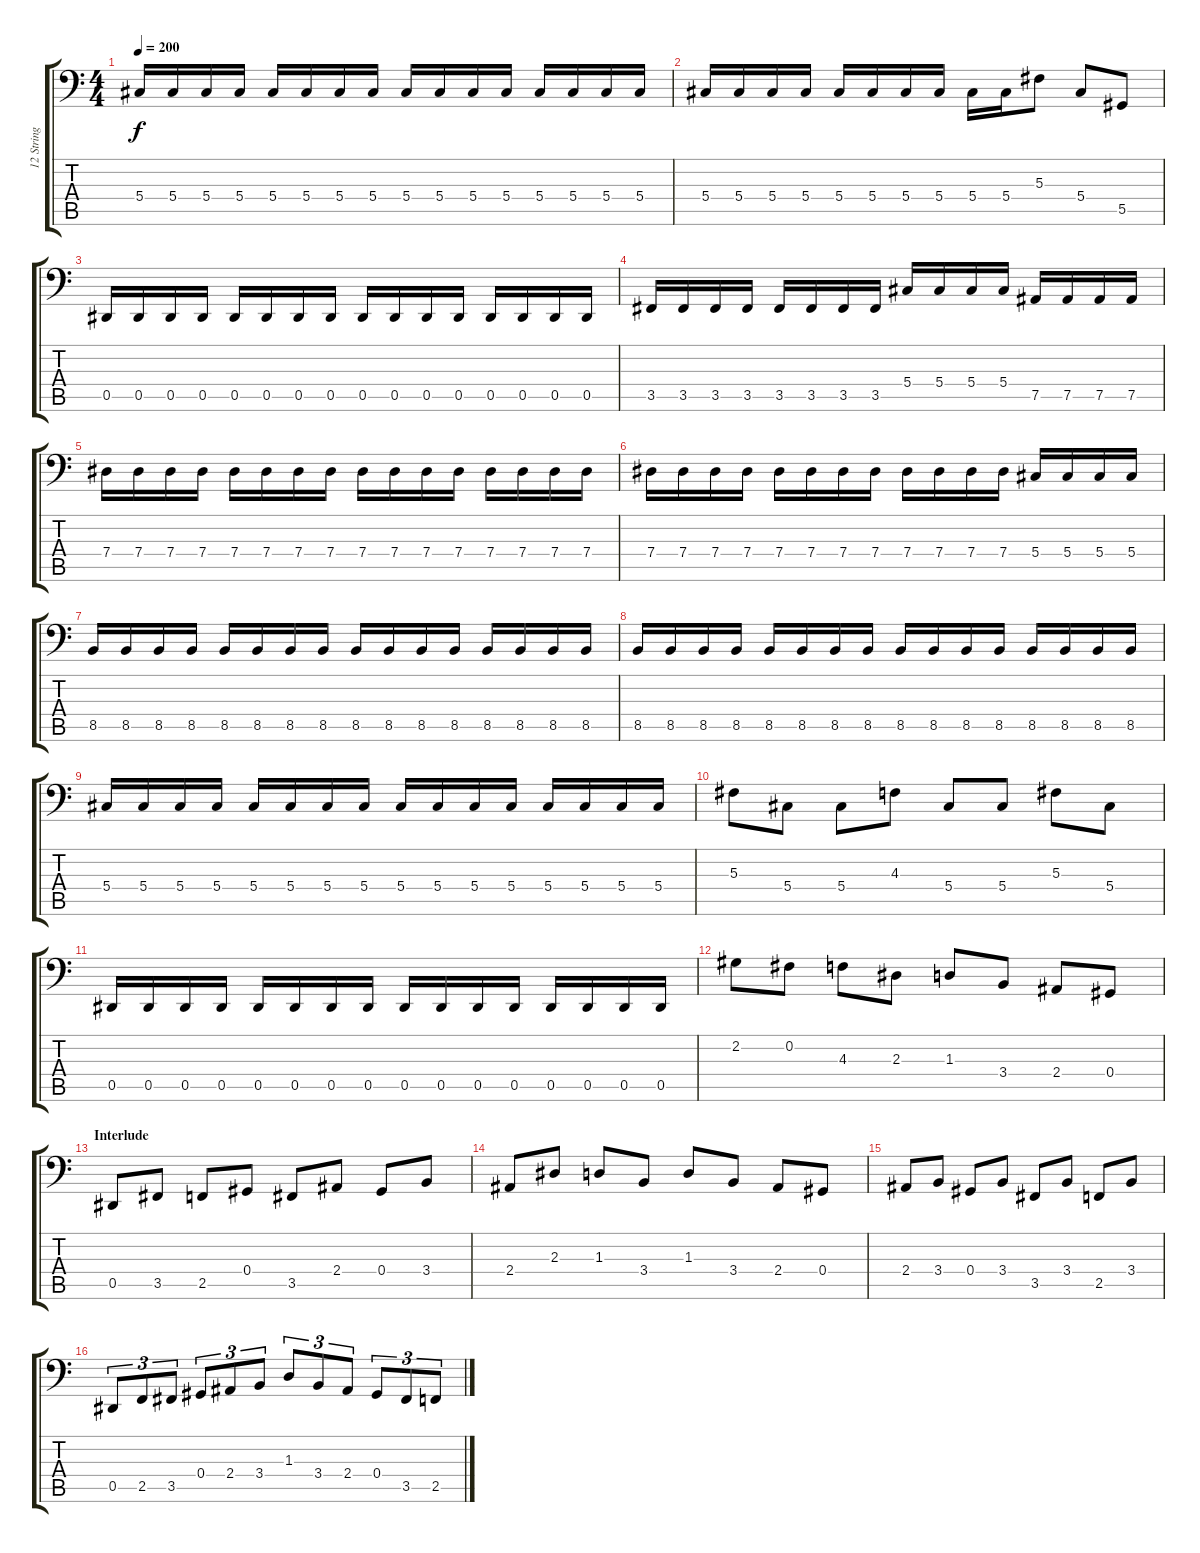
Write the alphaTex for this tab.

\track ("12 String Bass" "12 String ") {instrument electricbassfinger}
\staff {score tabs}
\tuning (Bb2 Gb2 Db2 Ab1 Eb1 Bb0) {hide}
\ts (4 4)
\tempo 200
\clef f4
\ks c
5.4.16{dy f} 5.4.16 5.4.16 5.4.16 5.4.16 5.4.16 5.4.16 5.4.16 5.4.16 5.4.16 5.4.16 5.4.16 5.4.16 5.4.16 5.4.16 5.4.16 |
5.4.16 5.4.16 5.4.16 5.4.16 5.4.16 5.4.16 5.4.16 5.4.16 5.4.16 5.4.16 5.3.8 5.4.8 5.5.8 |
0.5.16 0.5.16 0.5.16 0.5.16 0.5.16 0.5.16 0.5.16 0.5.16 0.5.16 0.5.16 0.5.16 0.5.16 0.5.16 0.5.16 0.5.16 0.5.16 |
3.5.16 3.5.16 3.5.16 3.5.16 3.5.16 3.5.16 3.5.16 3.5.16 5.4.16 5.4.16 5.4.16 5.4.16 7.5.16 7.5.16 7.5.16 7.5.16 |
7.4.16 7.4.16 7.4.16 7.4.16 7.4.16 7.4.16 7.4.16 7.4.16 7.4.16 7.4.16 7.4.16 7.4.16 7.4.16 7.4.16 7.4.16 7.4.16 |
7.4.16 7.4.16 7.4.16 7.4.16 7.4.16 7.4.16 7.4.16 7.4.16 7.4.16 7.4.16 7.4.16 7.4.16 5.4.16 5.4.16 5.4.16 5.4.16 |
8.5.16 8.5.16 8.5.16 8.5.16 8.5.16 8.5.16 8.5.16 8.5.16 8.5.16 8.5.16 8.5.16 8.5.16 8.5.16 8.5.16 8.5.16 8.5.16 |
8.5.16 8.5.16 8.5.16 8.5.16 8.5.16 8.5.16 8.5.16 8.5.16 8.5.16 8.5.16 8.5.16 8.5.16 8.5.16 8.5.16 8.5.16 8.5.16 |
5.4.16 5.4.16 5.4.16 5.4.16 5.4.16 5.4.16 5.4.16 5.4.16 5.4.16 5.4.16 5.4.16 5.4.16 5.4.16 5.4.16 5.4.16 5.4.16 |
5.3.8 5.4.8 5.4.8 4.3.8 5.4.8 5.4.8 5.3.8 5.4.8 |
0.5.16 0.5.16 0.5.16 0.5.16 0.5.16 0.5.16 0.5.16 0.5.16 0.5.16 0.5.16 0.5.16 0.5.16 0.5.16 0.5.16 0.5.16 0.5.16 |
2.2.8 0.2.8 4.3.8 2.3.8 1.3.8 3.4.8 2.4.8 0.4.8 |
\section ("" "Interlude")
0.5.8 3.5.8 2.5.8 0.4.8 3.5.8 2.4.8 0.4.8 3.4.8 |
2.4.8 2.3.8 1.3.8 3.4.8 1.3.8 3.4.8 2.4.8 0.4.8 |
2.4.8 3.4.8 0.4.8 3.4.8 3.5.8 3.4.8 2.5.8 3.4.8 |
0.5.8{tu (3 2)} 2.5.8{tu (3 2)} 3.5.8{tu (3 2)} 0.4.8{tu (3 2)} 2.4.8{tu (3 2)} 3.4.8{tu (3 2)} 1.3.8{tu (3 2)} 3.4.8{tu (3 2)} 2.4.8{tu (3 2)} 0.4.8{tu (3 2)} 3.5.8{tu (3 2)} 2.5.8{tu (3 2)}
